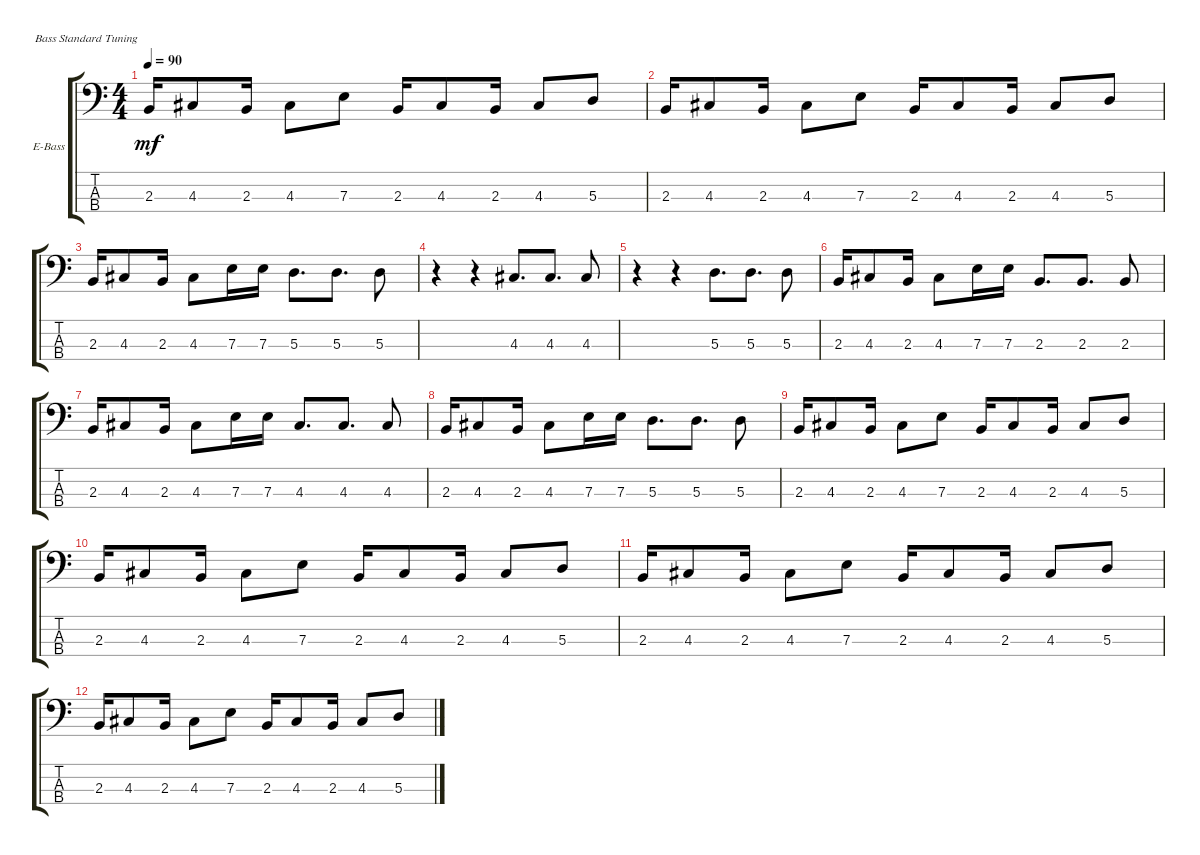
\bracketExtendMode groupsimilarinstruments
\firstSystemTrackNameOrientation horizontal
\otherSystemsTrackNameOrientation horizontal
\track ("bass" "E-Bass") {instrument electricbassfinger}
\staff {score tabs}
\tuning (G2 D2 A1 E1)
\ts (4 4)
\tempo 90
\clef f4
\ks c
2.3.16{dy mf} 4.3.8 2.3.16 4.3.8 7.3.8 2.3.16 4.3.8 2.3.16 4.3.8 5.3.8 |
2.3.16 4.3.8 2.3.16 4.3.8 7.3.8 2.3.16 4.3.8 2.3.16 4.3.8 5.3.8 |
2.3.16 4.3.8 2.3.16 4.3.8 7.3.16 7.3.16 5.3.8{d} 5.3.8{d} 5.3.8 |
r.4 r.4 4.3.8{d} 4.3.8{d} 4.3.8 |
r.4 r.4 5.3.8{d} 5.3.8{d} 5.3.8 |
2.3.16 4.3.8 2.3.16 4.3.8 7.3.16 7.3.16 2.3.8{d} 2.3.8{d} 2.3.8 |
2.3.16 4.3.8 2.3.16 4.3.8 7.3.16 7.3.16 4.3.8{d} 4.3.8{d} 4.3.8 |
2.3.16 4.3.8 2.3.16 4.3.8 7.3.16 7.3.16 5.3.8{d} 5.3.8{d} 5.3.8 |
2.3.16 4.3.8 2.3.16 4.3.8 7.3.8 2.3.16 4.3.8 2.3.16 4.3.8 5.3.8 |
2.3.16 4.3.8 2.3.16 4.3.8 7.3.8 2.3.16 4.3.8 2.3.16 4.3.8 5.3.8 |
2.3.16 4.3.8 2.3.16 4.3.8 7.3.8 2.3.16 4.3.8 2.3.16 4.3.8 5.3.8 |
2.3.16 4.3.8 2.3.16 4.3.8 7.3.8 2.3.16 4.3.8 2.3.16 4.3.8 5.3.8
